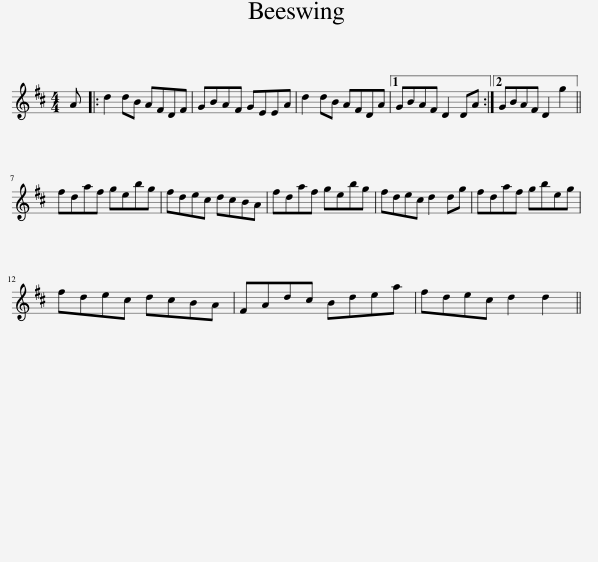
X:1
L:1/8
M:4/4
I:linebreak $
K:D
V:1 treble
V:1
 A |: d2 dB AFDF | GBAF GEEA | d2 dB AFDA |1 GBAF D2 DA :|2 %5
 GBAF D2 g2 ||$ fdaf gebg | fdec dcBA | fdaf gebg | fdec d2 dg | %10
 fdaf gbeg |$ fdec dcBA | FAdc Bdea | fdec d2 d2 || %14
